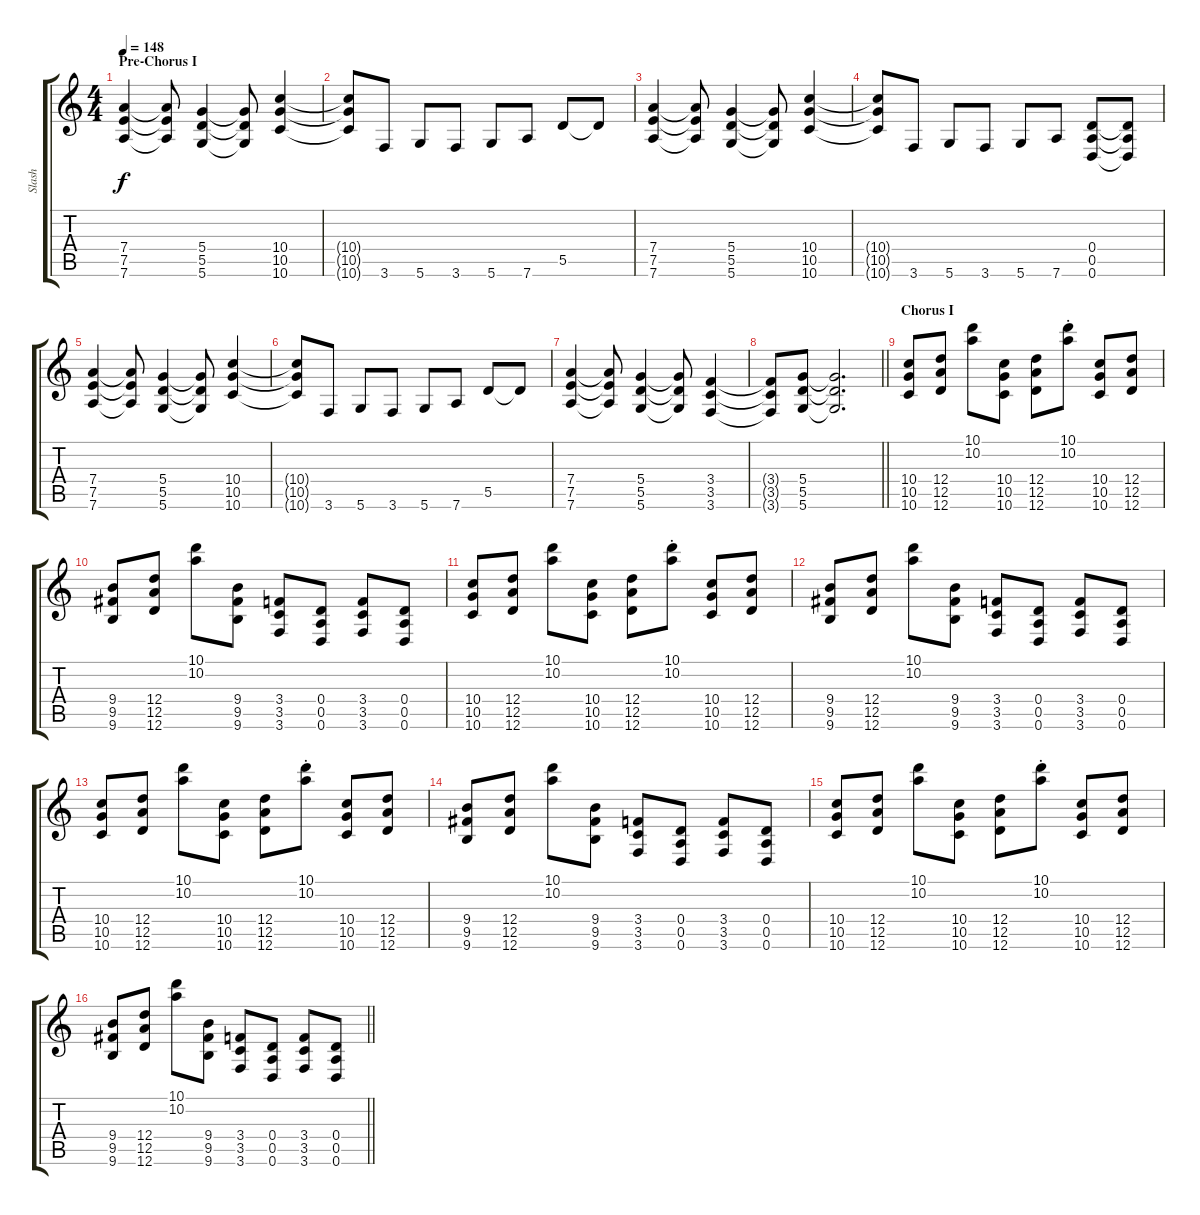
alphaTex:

\track ("Slash" "Slash") {instrument overdrivenguitar}
\staff {score tabs}
\tuning (E4 B3 G3 D3 A2 D2) {hide}
\ts (4 4)
\section ("" "Pre-Chorus I")
\tempo 148
\clef g2
\ks c
(7.4 7.5 7.6).4{dy f} (7.4{t} 7.5{t} 7.6{t}).8 (5.4 5.5 5.6).4 (5.4{t} 5.5{t} 5.6{t}).8 (10.4 10.5 10.6).4 |
(10.4{t} 10.5{t} 10.6{t}).8 3.6.8 5.6.8 3.6.8 5.6.8 7.6.8 5.5.8 5.5{t}.8 |
(7.4 7.5 7.6).4 (7.4{t} 7.5{t} 7.6{t}).8 (5.4 5.5 5.6).4 (5.4{t} 5.5{t} 5.6{t}).8 (10.4 10.5 10.6).4 |
(10.4{t} 10.5{t} 10.6{t}).8 3.6.8 5.6.8 3.6.8 5.6.8 7.6.8 (0.4 0.5 0.6).8 (0.4{t} 0.5{t} 0.6{t}).8 |
(7.4 7.5 7.6).4 (7.4{t} 7.5{t} 7.6{t}).8 (5.4 5.5 5.6).4 (5.4{t} 5.5{t} 5.6{t}).8 (10.4 10.5 10.6).4 |
(10.4{t} 10.5{t} 10.6{t}).8 3.6.8 5.6.8 3.6.8 5.6.8 7.6.8 5.5.8 5.5{t}.8 |
(7.4 7.5 7.6).4 (7.4{t} 7.5{t} 7.6{t}).8 (5.4 5.5 5.6).4 (5.4{t} 5.5{t} 5.6{t}).8 (3.4 3.5 3.6).4 |
\barLineRight lightlight
(3.4{t} 3.5{t} 3.6{t}).8 (5.4 5.5 5.6).8 (5.4{t} 5.5{t} 5.6{t}).2{d} |
\section ("" "Chorus I")
(10.4 10.5 10.6).8 (12.4 12.5 12.6).8 (10.1 10.2).8 (10.4 10.5 10.6).8 (12.4 12.5 12.6).8 (10.1{st} 10.2{st}).8 (10.4 10.5 10.6).8 (12.4 12.5 12.6).8 |
(9.4 9.5 9.6).8 (12.4 12.5 12.6).8 (10.1 10.2).8 (9.4 9.5 9.6).8 (3.4 3.5 3.6).8 (0.4 0.5 0.6).8 (3.4 3.5 3.6).8 (0.4 0.5 0.6).8 |
(10.4 10.5 10.6).8 (12.4 12.5 12.6).8 (10.1 10.2).8 (10.4 10.5 10.6).8 (12.4 12.5 12.6).8 (10.1{st} 10.2{st}).8 (10.4 10.5 10.6).8 (12.4 12.5 12.6).8 |
(9.4 9.5 9.6).8 (12.4 12.5 12.6).8 (10.1 10.2).8 (9.4 9.5 9.6).8 (3.4 3.5 3.6).8 (0.4 0.5 0.6).8 (3.4 3.5 3.6).8 (0.4 0.5 0.6).8 |
(10.4 10.5 10.6).8 (12.4 12.5 12.6).8 (10.1 10.2).8 (10.4 10.5 10.6).8 (12.4 12.5 12.6).8 (10.1{st} 10.2{st}).8 (10.4 10.5 10.6).8 (12.4 12.5 12.6).8 |
(9.4 9.5 9.6).8 (12.4 12.5 12.6).8 (10.1 10.2).8 (9.4 9.5 9.6).8 (3.4 3.5 3.6).8 (0.4 0.5 0.6).8 (3.4 3.5 3.6).8 (0.4 0.5 0.6).8 |
(10.4 10.5 10.6).8 (12.4 12.5 12.6).8 (10.1 10.2).8 (10.4 10.5 10.6).8 (12.4 12.5 12.6).8 (10.1{st} 10.2{st}).8 (10.4 10.5 10.6).8 (12.4 12.5 12.6).8 |
\barLineRight lightlight
(9.4 9.5 9.6).8 (12.4 12.5 12.6).8 (10.1 10.2).8 (9.4 9.5 9.6).8 (3.4 3.5 3.6).8 (0.4 0.5 0.6).8 (3.4 3.5 3.6).8 (0.4 0.5 0.6).8
